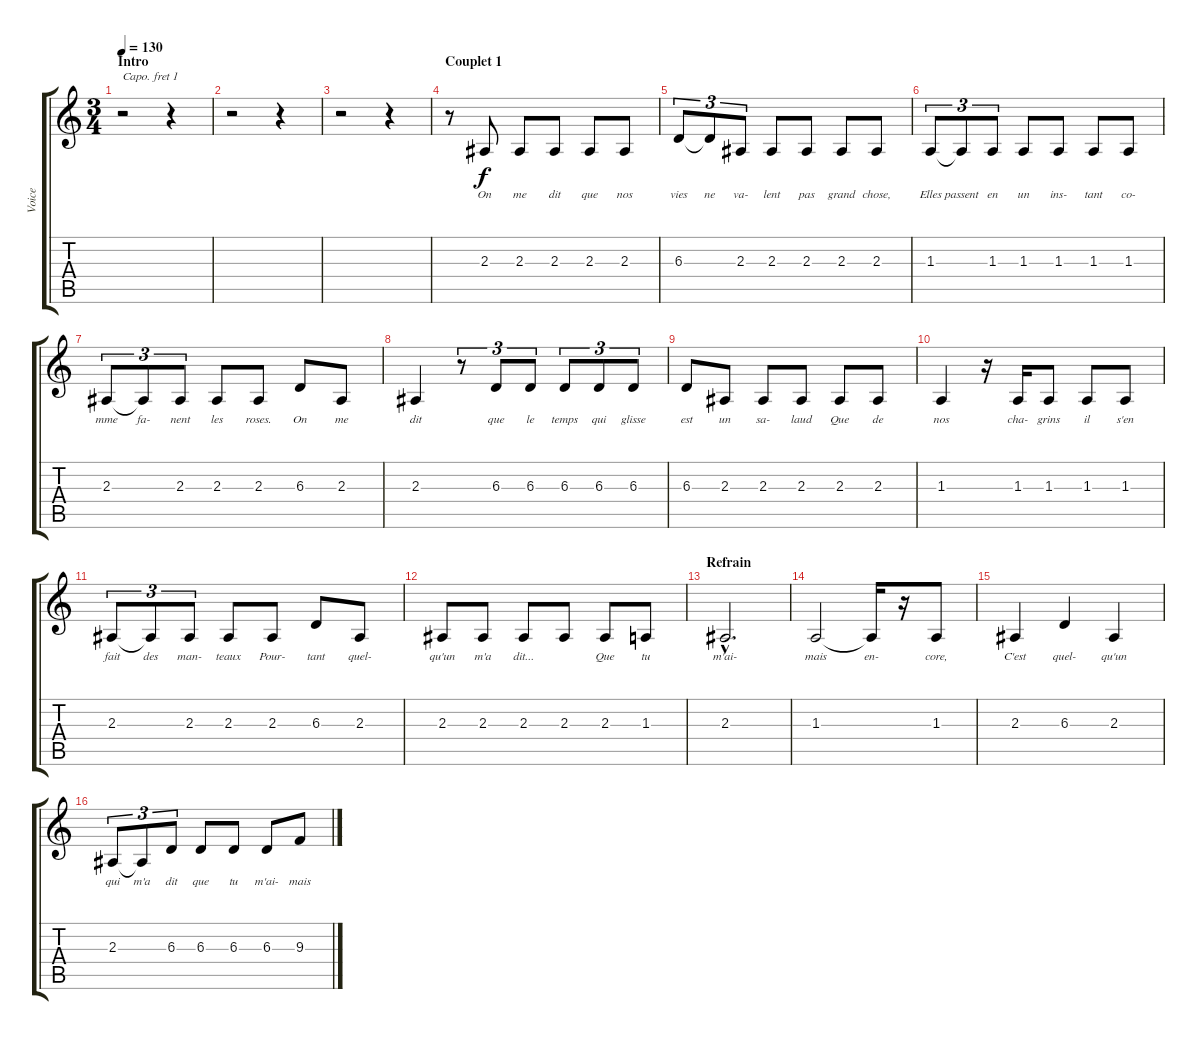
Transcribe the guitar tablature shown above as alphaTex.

\track ("Voice" "Voice") {instrument lead6voice}
\staff {score tabs}
\capo 1
\tuning (E4 B3 G3 D3 A2 E2) {hide}
\ts (3 4)
\section ("" "Intro")
\tempo 130
\clef g2
\ks c
r.2{dy f instrument lead6voice} r.4 |
r.2 r.4 |
r.2 r.4 |
\section ("" "Couplet 1")
r.8 2.3.8{lyrics (0 "On") lyrics (1 "") lyrics (2 "") lyrics (3 "") lyrics (4 "")} 2.3.8{lyrics (0 "me") lyrics (1 "") lyrics (2 "") lyrics (3 "") lyrics (4 "")} 2.3.8{lyrics (0 "dit") lyrics (1 "") lyrics (2 "") lyrics (3 "") lyrics (4 "")} 2.3.8{lyrics (0 "que") lyrics (1 "") lyrics (2 "") lyrics (3 "") lyrics (4 "")} 2.3.8{lyrics (0 "nos") lyrics (1 "") lyrics (2 "") lyrics (3 "") lyrics (4 "")} |
6.3.8{tu (3 2) lyrics (0 "vies") lyrics (1 "") lyrics (2 "") lyrics (3 "") lyrics (4 "")} 6.3{t}.8{tu (3 2) lyrics (0 "ne") lyrics (1 "") lyrics (2 "") lyrics (3 "") lyrics (4 "")} 2.3.8{tu (3 2) lyrics (0 "va-") lyrics (1 "") lyrics (2 "") lyrics (3 "") lyrics (4 "")} 2.3.8{lyrics (0 "lent") lyrics (1 "") lyrics (2 "") lyrics (3 "") lyrics (4 "")} 2.3.8{lyrics (0 "pas") lyrics (1 "") lyrics (2 "") lyrics (3 "") lyrics (4 "")} 2.3.8{lyrics (0 "grand") lyrics (1 "") lyrics (2 "") lyrics (3 "") lyrics (4 "")} 2.3.8{lyrics (0 "chose,") lyrics (1 "") lyrics (2 "") lyrics (3 "") lyrics (4 "")} |
1.3.8{tu (3 2) lyrics (0 "Elles") lyrics (1 "") lyrics (2 "") lyrics (3 "") lyrics (4 "")} 1.3{t}.8{tu (3 2) lyrics (0 "passent") lyrics (1 "") lyrics (2 "") lyrics (3 "") lyrics (4 "")} 1.3.8{tu (3 2) lyrics (0 "en") lyrics (1 "") lyrics (2 "") lyrics (3 "") lyrics (4 "")} 1.3.8{lyrics (0 "un") lyrics (1 "") lyrics (2 "") lyrics (3 "") lyrics (4 "")} 1.3.8{lyrics (0 "ins-") lyrics (1 "") lyrics (2 "") lyrics (3 "") lyrics (4 "")} 1.3.8{lyrics (0 "tant") lyrics (1 "") lyrics (2 "") lyrics (3 "") lyrics (4 "")} 1.3.8{lyrics (0 "co-") lyrics (1 "") lyrics (2 "") lyrics (3 "") lyrics (4 "")} |
2.3.8{tu (3 2) lyrics (0 "mme") lyrics (1 "") lyrics (2 "") lyrics (3 "") lyrics (4 "")} 2.3{t}.8{tu (3 2) lyrics (0 "fa-") lyrics (1 "") lyrics (2 "") lyrics (3 "") lyrics (4 "")} 2.3.8{tu (3 2) lyrics (0 "nent") lyrics (1 "") lyrics (2 "") lyrics (3 "") lyrics (4 "")} 2.3.8{lyrics (0 "les") lyrics (1 "") lyrics (2 "") lyrics (3 "") lyrics (4 "")} 2.3.8{lyrics (0 "roses.") lyrics (1 "") lyrics (2 "") lyrics (3 "") lyrics (4 "")} 6.3.8{lyrics (0 "On") lyrics (1 "") lyrics (2 "") lyrics (3 "") lyrics (4 "")} 2.3.8{lyrics (0 "me") lyrics (1 "") lyrics (2 "") lyrics (3 "") lyrics (4 "")} |
2.3.4{lyrics (0 "dit") lyrics (1 "") lyrics (2 "") lyrics (3 "") lyrics (4 "")} r.8{tu (3 2)} 6.3.8{tu (3 2) lyrics (0 "que") lyrics (1 "") lyrics (2 "") lyrics (3 "") lyrics (4 "")} 6.3.8{tu (3 2) lyrics (0 "le") lyrics (1 "") lyrics (2 "") lyrics (3 "") lyrics (4 "")} 6.3.8{tu (3 2) lyrics (0 "temps") lyrics (1 "") lyrics (2 "") lyrics (3 "") lyrics (4 "")} 6.3.8{tu (3 2) lyrics (0 "qui") lyrics (1 "") lyrics (2 "") lyrics (3 "") lyrics (4 "")} 6.3.8{tu (3 2) lyrics (0 "glisse") lyrics (1 "") lyrics (2 "") lyrics (3 "") lyrics (4 "")} |
6.3.8{lyrics (0 "est") lyrics (1 "") lyrics (2 "") lyrics (3 "") lyrics (4 "")} 2.3.8{lyrics (0 "un") lyrics (1 "") lyrics (2 "") lyrics (3 "") lyrics (4 "")} 2.3.8{lyrics (0 "sa-") lyrics (1 "") lyrics (2 "") lyrics (3 "") lyrics (4 "")} 2.3.8{lyrics (0 "laud") lyrics (1 "") lyrics (2 "") lyrics (3 "") lyrics (4 "")} 2.3.8{lyrics (0 "Que") lyrics (1 "") lyrics (2 "") lyrics (3 "") lyrics (4 "")} 2.3.8{lyrics (0 "de") lyrics (1 "") lyrics (2 "") lyrics (3 "") lyrics (4 "")} |
1.3.4{lyrics (0 "nos") lyrics (1 "") lyrics (2 "") lyrics (3 "") lyrics (4 "")} r.16 1.3.16{lyrics (0 "cha-") lyrics (1 "") lyrics (2 "") lyrics (3 "") lyrics (4 "")} 1.3.8{lyrics (0 "grins") lyrics (1 "") lyrics (2 "") lyrics (3 "") lyrics (4 "")} 1.3.8{lyrics (0 "il") lyrics (1 "") lyrics (2 "") lyrics (3 "") lyrics (4 "")} 1.3.8{lyrics (0 "s'en") lyrics (1 "") lyrics (2 "") lyrics (3 "") lyrics (4 "")} |
2.3.8{tu (3 2) lyrics (0 "fait") lyrics (1 "") lyrics (2 "") lyrics (3 "") lyrics (4 "")} 2.3{t}.8{tu (3 2) lyrics (0 "des") lyrics (1 "") lyrics (2 "") lyrics (3 "") lyrics (4 "")} 2.3.8{tu (3 2) lyrics (0 "man-") lyrics (1 "") lyrics (2 "") lyrics (3 "") lyrics (4 "")} 2.3.8{lyrics (0 "teaux") lyrics (1 "") lyrics (2 "") lyrics (3 "") lyrics (4 "")} 2.3.8{lyrics (0 "Pour-") lyrics (1 "") lyrics (2 "") lyrics (3 "") lyrics (4 "")} 6.3.8{lyrics (0 "tant") lyrics (1 "") lyrics (2 "") lyrics (3 "") lyrics (4 "")} 2.3.8{lyrics (0 "quel-") lyrics (1 "") lyrics (2 "") lyrics (3 "") lyrics (4 "")} |
2.3.8{lyrics (0 "qu'un") lyrics (1 "") lyrics (2 "") lyrics (3 "") lyrics (4 "")} 2.3.8{lyrics (0 "m'a") lyrics (1 "") lyrics (2 "") lyrics (3 "") lyrics (4 "")} 2.3.8{lyrics (0 "dit...") lyrics (1 "") lyrics (2 "") lyrics (3 "") lyrics (4 "")} 2.3.8{lyrics (0 "") lyrics (1 "") lyrics (2 "") lyrics (3 "") lyrics (4 "")} 2.3.8{lyrics (0 "Que") lyrics (1 "") lyrics (2 "") lyrics (3 "") lyrics (4 "")} 1.3.8{lyrics (0 "tu") lyrics (1 "") lyrics (2 "") lyrics (3 "") lyrics (4 "")} |
\section ("" "Refrain")
2.3{hac}.2{d lyrics (0 "m'ai-") lyrics (1 "") lyrics (2 "") lyrics (3 "") lyrics (4 "")} |
1.3.2{lyrics (0 "mais") lyrics (1 "") lyrics (2 "") lyrics (3 "") lyrics (4 "")} 1.3{t}.16{lyrics (0 "en-") lyrics (1 "") lyrics (2 "") lyrics (3 "") lyrics (4 "")} r.16 1.3.8{lyrics (0 "core,") lyrics (1 "") lyrics (2 "") lyrics (3 "") lyrics (4 "")} |
2.3.4{lyrics (0 "C'est") lyrics (1 "") lyrics (2 "") lyrics (3 "") lyrics (4 "")} 6.3.4{lyrics (0 "quel-") lyrics (1 "") lyrics (2 "") lyrics (3 "") lyrics (4 "")} 2.3.4{lyrics (0 "qu'un") lyrics (1 "") lyrics (2 "") lyrics (3 "") lyrics (4 "")} |
2.3.8{tu (3 2) lyrics (0 "qui") lyrics (1 "") lyrics (2 "") lyrics (3 "") lyrics (4 "")} 2.3{t}.8{tu (3 2) lyrics (0 "m'a") lyrics (1 "") lyrics (2 "") lyrics (3 "") lyrics (4 "")} 6.3.8{tu (3 2) lyrics (0 "dit") lyrics (1 "") lyrics (2 "") lyrics (3 "") lyrics (4 "")} 6.3.8{lyrics (0 "que") lyrics (1 "") lyrics (2 "") lyrics (3 "") lyrics (4 "")} 6.3.8{lyrics (0 "tu") lyrics (1 "") lyrics (2 "") lyrics (3 "") lyrics (4 "")} 6.3.8{lyrics (0 "m'ai-") lyrics (1 "") lyrics (2 "") lyrics (3 "") lyrics (4 "")} 9.3.8{lyrics (0 "mais") lyrics (1 "") lyrics (2 "") lyrics (3 "") lyrics (4 "")}
